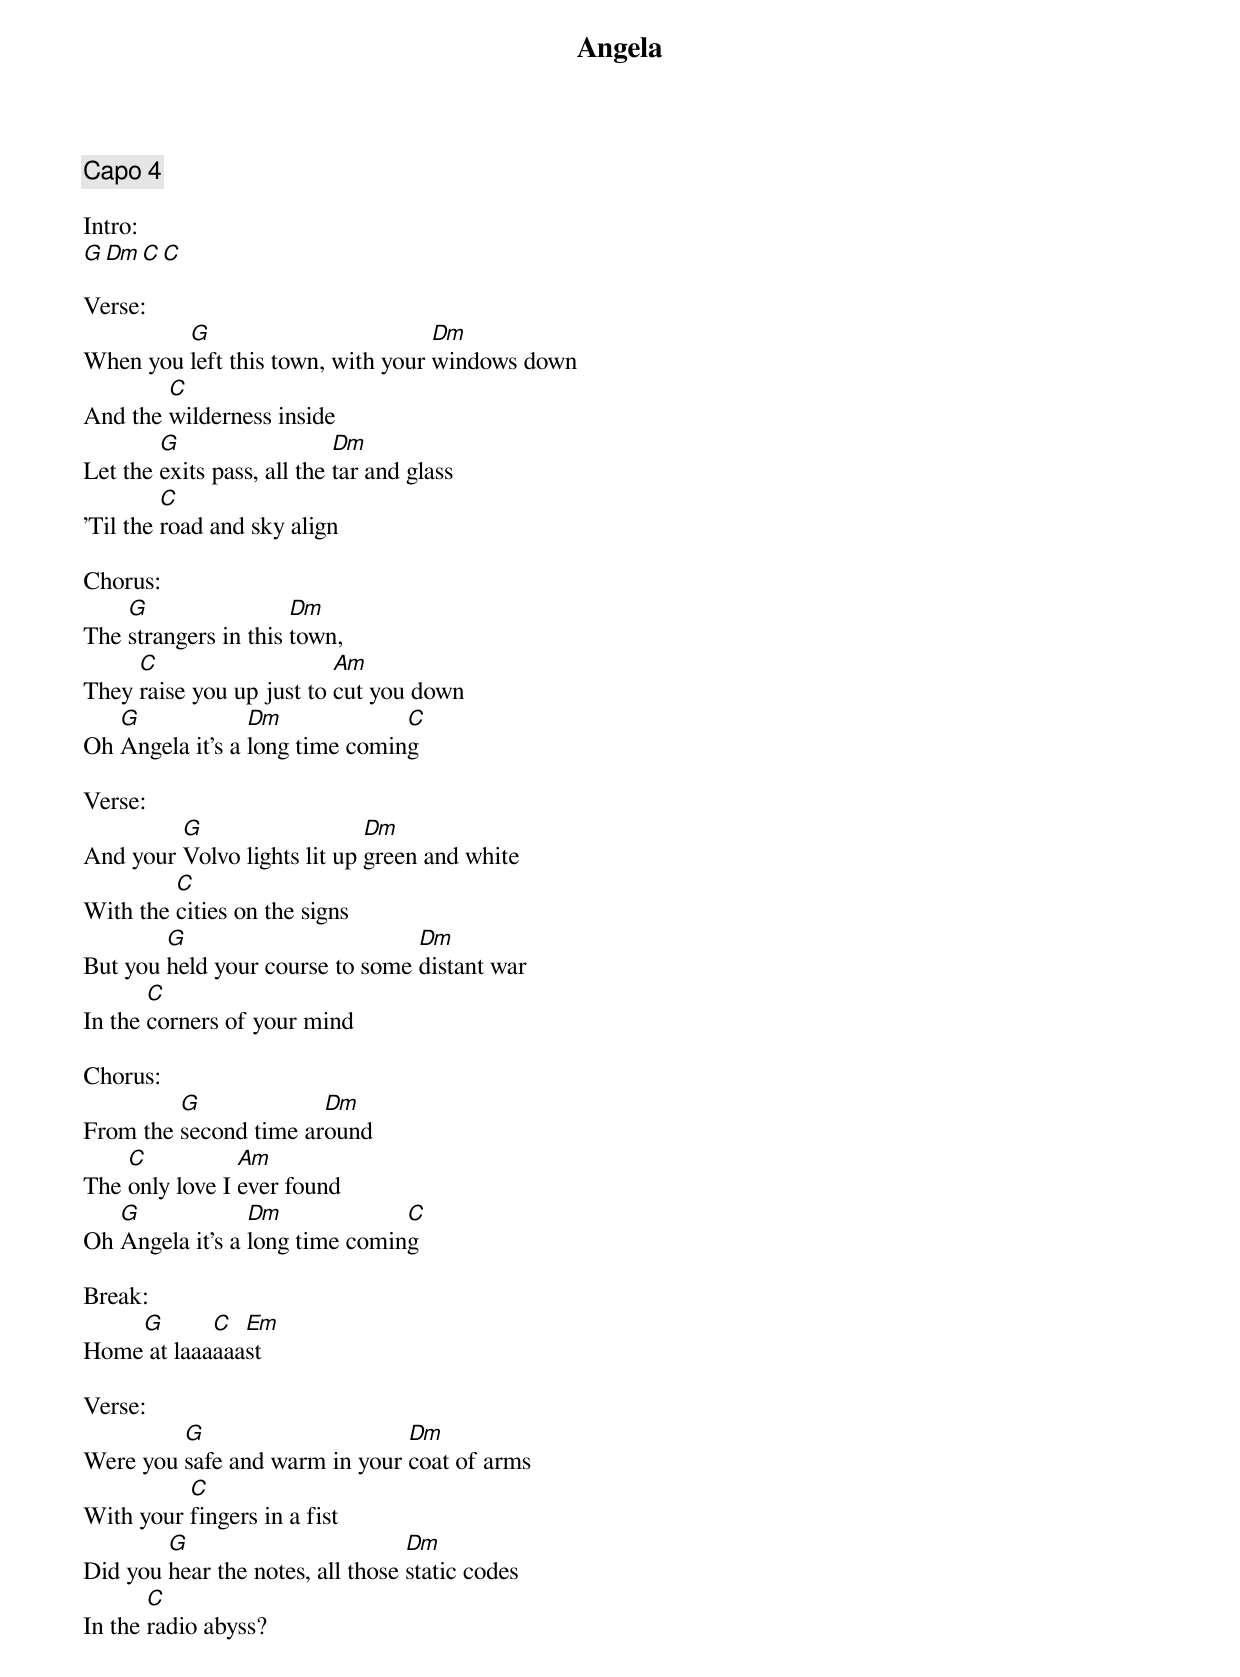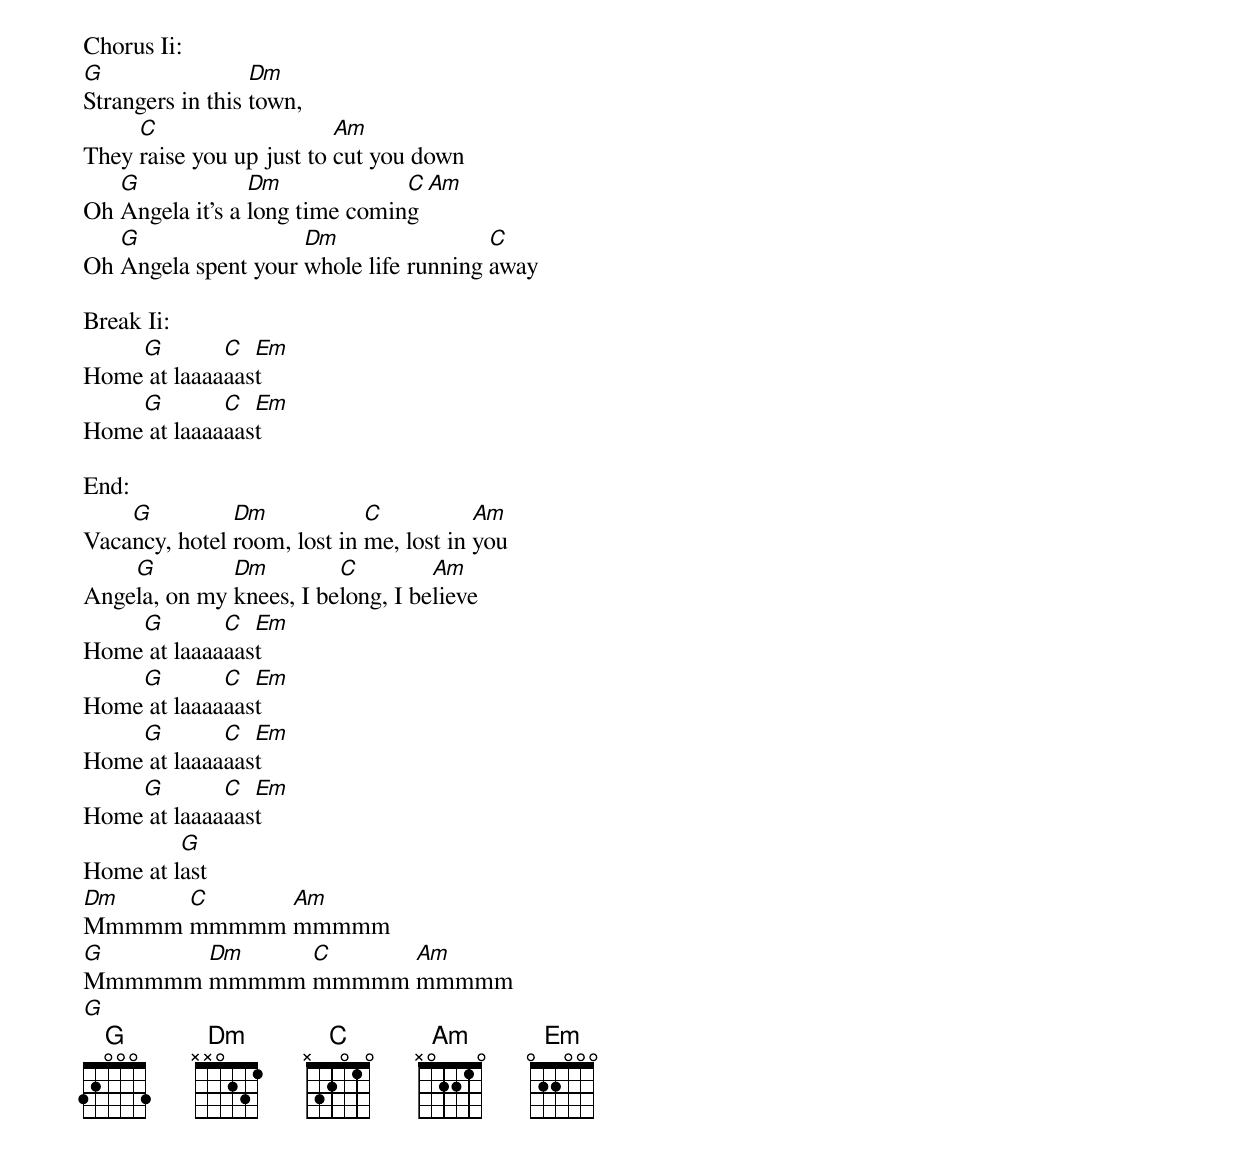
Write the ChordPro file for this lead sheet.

{title:Angela}
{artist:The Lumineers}
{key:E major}
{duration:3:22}
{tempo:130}
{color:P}

{comment: Capo 4}

Intro:
[G][Dm][C][C]

Verse:
When you [G]left this town, with your [Dm]windows down
And the [C]wilderness inside
Let the [G]exits pass, all the [Dm]tar and glass
'Til the [C]road and sky align

Chorus:
The [G]strangers in this [Dm]town,
They [C]raise you up just to [Am]cut you down
Oh [G]Angela it's a [Dm]long time comin[C]g

Verse:
And your [G]Volvo lights lit up [Dm]green and white
With the [C]cities on the signs
But you [G]held your course to some [Dm]distant war
In the [C]corners of your mind

Chorus:
From the [G]second time ar[Dm]ound
The [C]only love I [Am]ever found
Oh [G]Angela it's a [Dm]long time comin[C]g

Break:
Home[G] at laaa[C]aaa[Em]st

Verse:
Were you [G]safe and warm in your [Dm]coat of arms
With your [C]fingers in a fist
Did you [G]hear the notes, all those [Dm]static codes
In the [C]radio abyss?

Chorus Ii:
[G]Strangers in this [Dm]town,
They [C]raise you up just to [Am]cut you down
Oh [G]Angela it's a [Dm]long time comin[C]g [Am]
Oh [G]Angela spent your [Dm]whole life running [C]away

Break Ii:
Home[G] at laaaa[C]aas[Em]t
Home[G] at laaaa[C]aas[Em]t

End:
Vaca[G]ncy, hotel [Dm]room, lost in [C]me, lost in [Am]you
Ange[G]la, on my [Dm]knees, I be[C]long, I be[Am]lieve
Home[G] at laaaa[C]aas[Em]t
Home[G] at laaaa[C]aas[Em]t
Home[G] at laaaa[C]aas[Em]t
Home[G] at laaaa[C]aas[Em]t
Home at l[G]ast
[Dm]Mmmmm [C]mmmmm [Am]mmmmm
[G]Mmmmmm [Dm]mmmmm [C]mmmmm [Am]mmmmm
[G]
